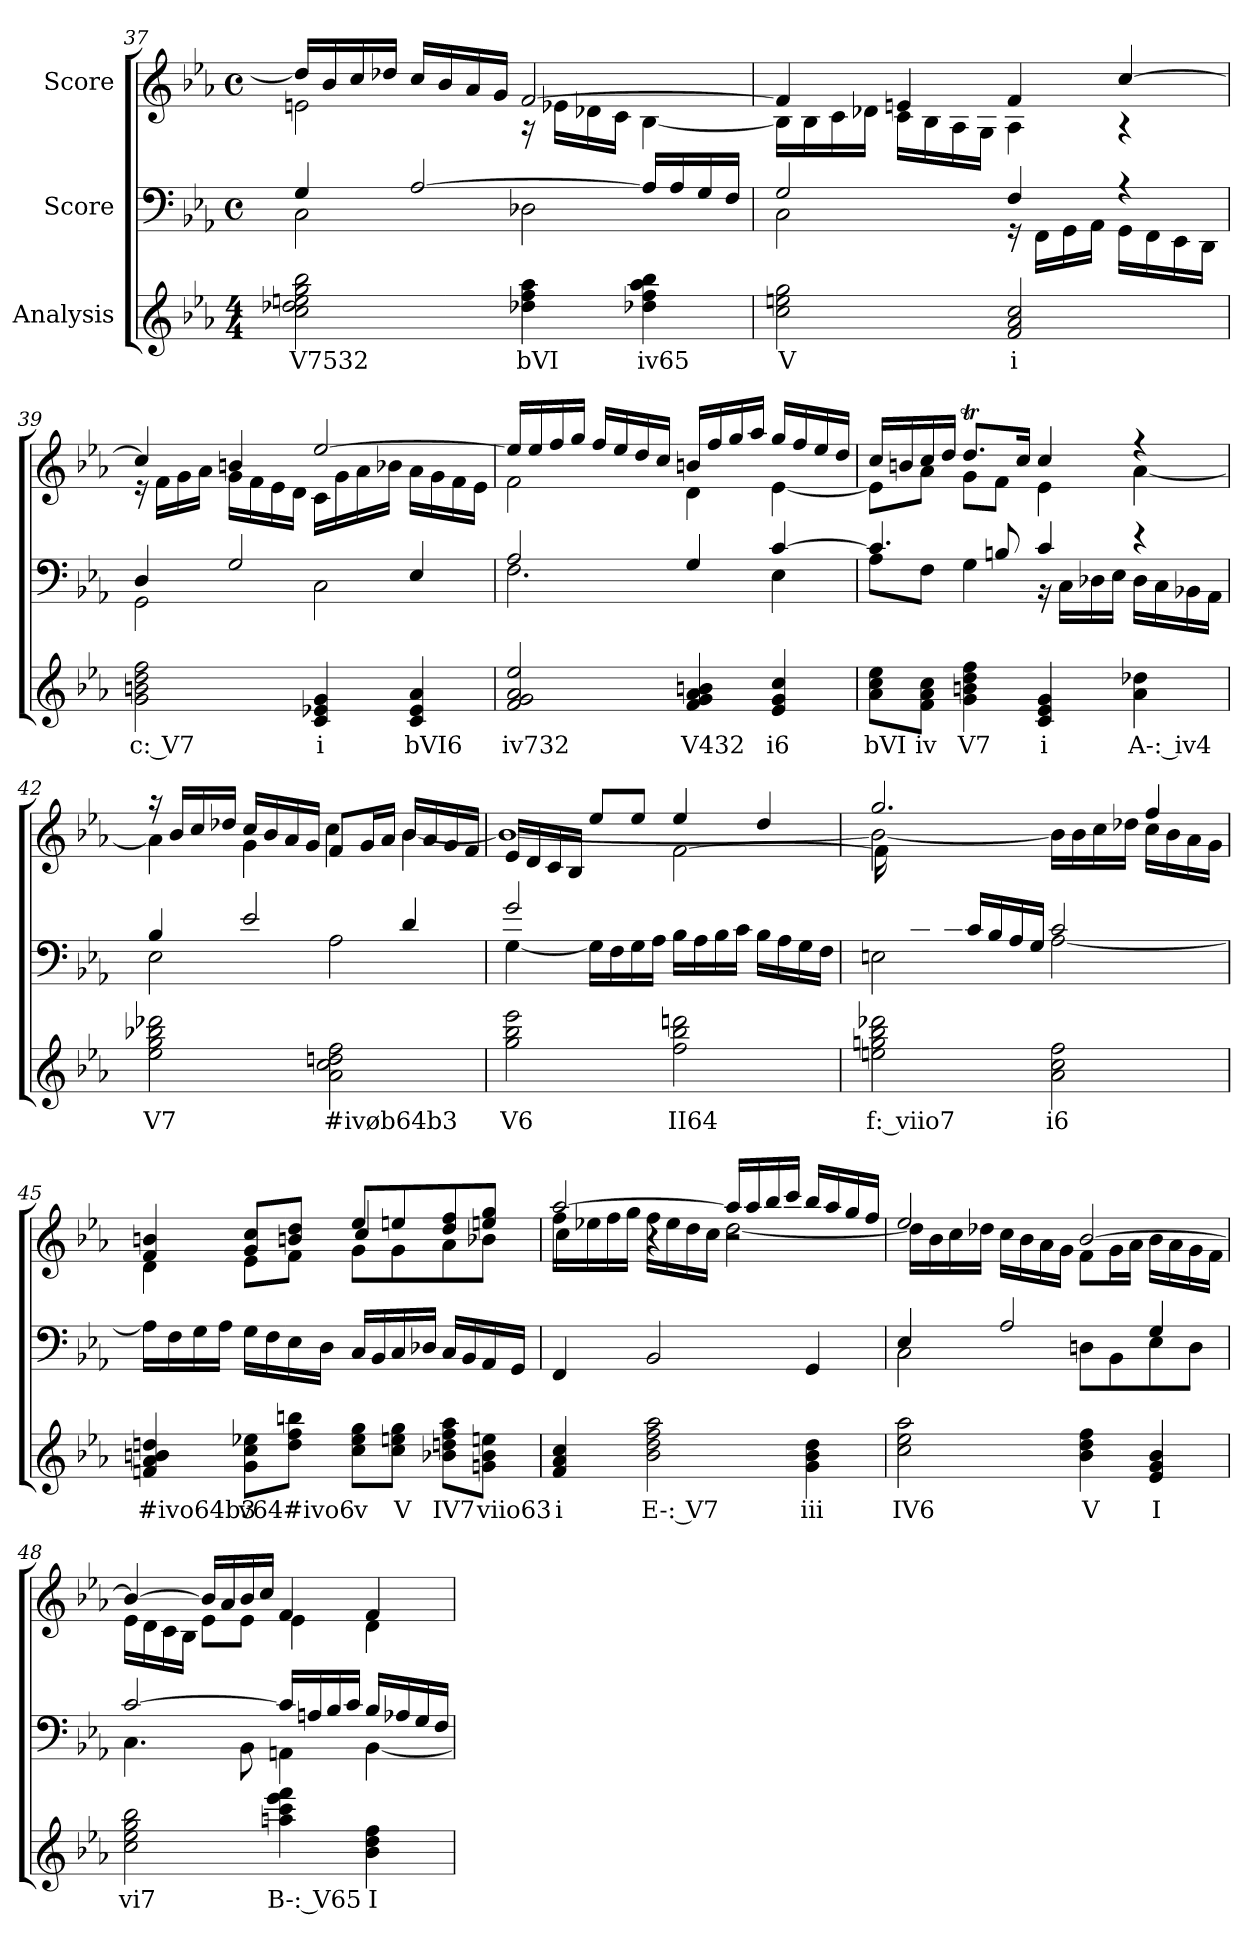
**kern	**text	**kern	**kern
*part3	*part3	*part2	*part1
*staff3	*staff3	*staff2	*staff1
*I"Analysis	*	*I"Score	*I"Score
*	*	*clefF4	*clefG2
*k[b-e-a-]	*	*k[b-e-a-]	*k[b-e-a-]
*M4/4	*	*M4/4	*M4/4
*	*	*met(c)	*met(c)
=37	=37	=37	=37
*	*	*^	*^
2cc 2dd-X 2een 2gg 2bb-	V7532	4G/	2C\	16dd-/LL]	2en\
.	.	.	.	16b-/	.
.	.	.	.	16cc/	.
.	.	.	.	16dd-X/JJ	.
.	.	[2A-/	.	16cc/LL	.
.	.	.	.	16b-/	.
.	.	.	.	16a-/	.
.	.	.	.	16g/JJ	.
4dd-X 4ff 4aa-	bVI	.	2D-X\	[2f/	16r
.	.	.	.	.	16e-X\LL
.	.	.	.	.	16d-X\
.	.	.	.	.	16c\JJ
4dd-X 4ff 4aa- 4bb-	iv65	16A-/LL]	.	.	[4B-\
.	.	16A-/	.	.	.
.	.	16G/	.	.	.
.	.	16F/JJ	.	.	.
!!LO:LB:g=z	!!
=38	=38	=38	=38	=38	=38
2cc 2een 2gg	V	2G/	2C\	4f/]	16B-\LL]
.	.	.	.	.	16B-\
.	.	.	.	.	16c\
.	.	.	.	.	16d-X\JJ
.	.	.	.	4en/	16c\LL
.	.	.	.	.	16B-\
.	.	.	.	.	16A-\
.	.	.	.	.	16G\JJ
2f 2a- 2cc	i	4F/	16r	4f/	4A-\
.	.	.	16FF\LL	.	.
.	.	.	16GG\	.	.
.	.	.	16AA-\JJ	.	.
.	.	4r	16GG\LL	[4cc/	4r
.	.	.	16FF\	.	.
.	.	.	16EE-\	.	.
.	.	.	16DD\JJ	.	.
!!LO:PB:g=z	!!
=39	=39	=39	=39	=39	=39
2g 2bn 2dd 2ff	c: V7	4D/	2GG\	4cc/]	16r
.	.	.	.	.	16f\LL
.	.	.	.	.	16g\
.	.	.	.	.	16a-\JJ
.	.	2G/	.	4bn/	16g\LL
.	.	.	.	.	16f\
.	.	.	.	.	16e-\
.	.	.	.	.	16d\JJ
4c 4e-X 4g	i	.	2C\	[2ee-/	16c\LL
.	.	.	.	.	16g\
.	.	.	.	.	16a-\
.	.	.	.	.	16b-X\JJ
4c 4e- 4a-	bVI6	4E-/	.	.	16a-\LL
.	.	.	.	.	16g\
.	.	.	.	.	16f\
.	.	.	.	.	16e-\JJ
=40	=40	=40	=40	=40	=40
2f 2g 2a- 2ee-	iv732	2A-/	2.F\	16ee-/LL]	2f\
.	.	.	.	16ee-/	.
.	.	.	.	16ff/	.
.	.	.	.	16gg/JJ	.
.	.	.	.	16ff/LL	.
.	.	.	.	16ee-/	.
.	.	.	.	16dd/	.
.	.	.	.	16cc/JJ	.
4f 4g 4a- 4bn	V432	4G/	.	16bn/LL	4d\
.	.	.	.	16ff/	.
.	.	.	.	16gg/	.
.	.	.	.	16aa-/JJ	.
4e- 4g 4cc	i6	[4c/	4E-\	16gg/LL	[4e-\
.	.	.	.	16ff/	.
.	.	.	.	16ee-/	.
.	.	.	.	16dd/JJ	.
=41	=41	=41	=41	=41	=41
8a- 8cc 8ee-L	bVI	4.c/]	8A-\L	16cc/LL	8e-\L]
.	.	.	.	16bn/	.
8f 8a- 8ccJ	iv	.	8F\J	16cc/	8a-\J
.	.	.	.	16dd/JJ	.
4g 4bn 4dd 4ff	V7	.	4G\	8.ddt/L	8g\L
.	.	8Bn/	.	.	8f\J
.	.	.	.	16cc/Jk	.
4c 4e- 4g	i	4c/	16r	4cc/	4e-\
.	.	.	16C\LL	.	.
.	.	.	16D-X\	.	.
.	.	.	16E-\JJ	.	.
4a- 4dd-X	A-: iv4	4r	16D-\LL	4r	[4a-\
.	.	.	16C\	.	.
.	.	.	16BB-X\	.	.
.	.	.	16AA-\JJ	.	.
!!LO:LB:g=z	!!
=42	=42	=42	=42	=42	=42
2ee- 2gg 2bb-X 2ddd-X	V7	4B-/	2E-\	16r	4a-\]
.	.	.	.	16b-/LL	.
.	.	.	.	16cc/	.
.	.	.	.	16dd-X/JJ	.
.	.	2e-/	.	16cc/LL	4g\
.	.	.	.	16b-/	.
.	.	.	.	16a-/	.
.	.	.	.	16g/JJ	.
2a- 2cc 2ddn 2ff	#ivøb64b3	.	2A-\	8f/L	4cc\
.	.	.	.	16g/L	.
.	.	.	.	16a-/JJ	.
.	.	4d/	.	16b-/LL	[4b-\
.	.	.	.	16a-/	.
.	.	.	.	16g/	.
.	.	.	.	16f/JJ	.
*	*	*	*	*v	*v
=43	=43	=43	=43	=43
*	*	*	*	*^
*	*	*	*	*	*^
2gg 2bb- 2eee-	V6	2g/	[4G\	16e-/LL	1b-_	2ryy
.	.	.	.	16d/	.	.
.	.	.	.	16c/	.	.
.	.	.	.	16B-/JJ	.	.
.	.	.	16G\LL]	8ee-/L	.	.
.	.	.	16F\	.	.	.
.	.	.	16G\	8ee-/J	.	.
.	.	.	16A-\JJ	.	.	.
2ff 2bb- 2dddn	II64	2ryy	16B-\LL	4ee-/	.	[2f\
.	.	.	16A-\	.	.	.
.	.	.	16B-\	.	.	.
.	.	.	16c\JJ	.	.	.
.	.	.	16B-\LL	4dd/	.	.
.	.	.	16A-\	.	.	.
.	.	.	16G\	.	.	.
.	.	.	16F\JJ	.	.	.
=44	=44	=44	=44	=44	=44	=44
2een 2ggn 2bb- 2ddd-X	f: viio7	16ryy	2En\	2.gg/	2b-\_	16f\LL]
.	.	16B-/	.	.	.	2...ryy
.	.	16c/	.	.	.	.
.	.	16d-X/JJ	.	.	.	.
.	.	16c/LL	.	.	.	.
.	.	16B-/	.	.	.	.
.	.	16A-/	.	.	.	.
.	.	16G/JJ	.	.	.	.
2a- 2cc 2ff	i6	2c/	[2A-\	.	16b-\LL]	.
.	.	.	.	.	16b-\	.
.	.	.	.	.	16cc\	.
.	.	.	.	.	16dd-X\JJ	.
.	.	.	.	4ff/	16cc\LL	.
.	.	.	.	.	16b-\	.
.	.	.	.	.	16a-\	.
.	.	.	.	.	16g\JJ	.
*	*	*v	*v	*	*	*
!!LO:LB:g=z	!!	!!
=45	=45	=45	=45	=45	=45
*	*	*^	*	*	*
*	*	*	*^	*	*	*
4fn 4a- 4bn 4ddn	#ivo64b3	2.ryy	1ryy	16A-\LL]	4f/ 4bn/	4d\	2ryy
.	.	.	.	16F\	.	.	.
.	.	.	.	16G\	.	.	.
.	.	.	.	16A-\JJ	.	.	.
8g 8cc 8ee-XL	v64	.	.	16G\LL	8g/ 8cc/L	8e-\L	.
.	.	.	.	16F\	.	.	.
8dd 8ff 8bbnJ	#ivo6	.	.	16E-\	8bn/ 8dd/J	8f\J	.
.	.	.	.	16D\JJ	.	.	.
8cc 8ee- 8ggL	v	.	.	16C/LL	8ee-/L	8g\L	4cc/
.	.	.	.	16BB-/	.	.	.
8cc 8een 8ggJ	V	.	.	16C/	8een/	8g\	.
.	.	.	.	16D-X/JJ	.	.	.
8b-X 8ddn 8ff 8aa-L	IV7	4ryy	.	16C/LL	8dd/ 8ff/	8a-\	4ryy
.	.	.	.	16BB-/	.	.	.
8gn 8b- 8eenJ	viio63	.	.	16AA-/	8een/ 8gg/J	8b-X\J	.
.	.	.	.	16GG/JJ	.	.	.
*	*	*v	*v	*v	*	*	*
=46	=46	=46	=46	=46	=46
4f 4a- 4cc	i	4FF/	[2aa-/	16ff\LL	4cc\
.	.	.	.	16ee-X\	.
.	.	.	.	16ff\	.
.	.	.	.	16gg\JJ	.
2b- 2dd 2ff 2aa-	E-: V7	2BB-/	.	16ff\LL	4r
.	.	.	.	16ee-\	.
.	.	.	.	16dd\	.
.	.	.	.	16cc\JJ	.
.	.	.	16aa-/LL]	[2dd\	2r
.	.	.	16aa-/	.	.
.	.	.	16bb-/	.	.
.	.	.	16ccc/JJ	.	.
4g 4b- 4dd	iii	4GG/	16bb-/LL	.	.
.	.	.	16aa-/	.	.
.	.	.	16gg/	.	.
.	.	.	16ff/JJ	.	.
*	*	*	*v	*v	*v
!!LO:LB:g=z
=47	=47	=47	=47
*	*	*^	*^
2cc 2ee- 2aa-	IV6	4E-/	2C\	2ee-/	16dd\LL]
.	.	.	.	.	16b-\
.	.	.	.	.	16cc\
.	.	.	.	.	16dd-X\JJ
.	.	2A-/	.	.	16cc\LL
.	.	.	.	.	16b-\
.	.	.	.	.	16a-\
.	.	.	.	.	16g\JJ
4b- 4dd 4ff	V	.	8Dn\L	[2b-/	8f\L
.	.	.	8BB-\	.	16g\L
.	.	.	.	.	16a-\JJ
4e- 4g 4b-	I	4G/	8E-\	.	16b-\LL
.	.	.	.	.	16a-\
.	.	.	8D\J	.	16g\
.	.	.	.	.	16f\JJ
=48	=48	=48	=48	=48	=48
2cc 2ee- 2gg 2bb-	vi7	[2c/	4.C\	4b-/_	16e-\LL
.	.	.	.	.	16d\
.	.	.	.	.	16c\
.	.	.	.	.	16B-\JJ
.	.	.	.	16b-/LL]	8e-\L
.	.	.	.	16a-/	.
.	.	.	8BB-\	16b-/	8e-\J
.	.	.	.	16cc/JJ	.
4aan 4ccc 4eee- 4fff	B-: V65	16c/LL]	4AAn\	4f/	4e-\
.	.	16An/	.	.	.
.	.	16B-/	.	.	.
.	.	16c/JJ	.	.	.
4b- 4dd 4ff	I	16B-/LL	[4BB-\	4f/	4d\
.	.	16A-X/	.	.	.
.	.	16G/	.	.	.
.	.	16F/JJ	.	.	.
*	*	*v	*v	*	*
*	*	*	*v	*v
=	=	=	=
*-	*-	*-	*-
